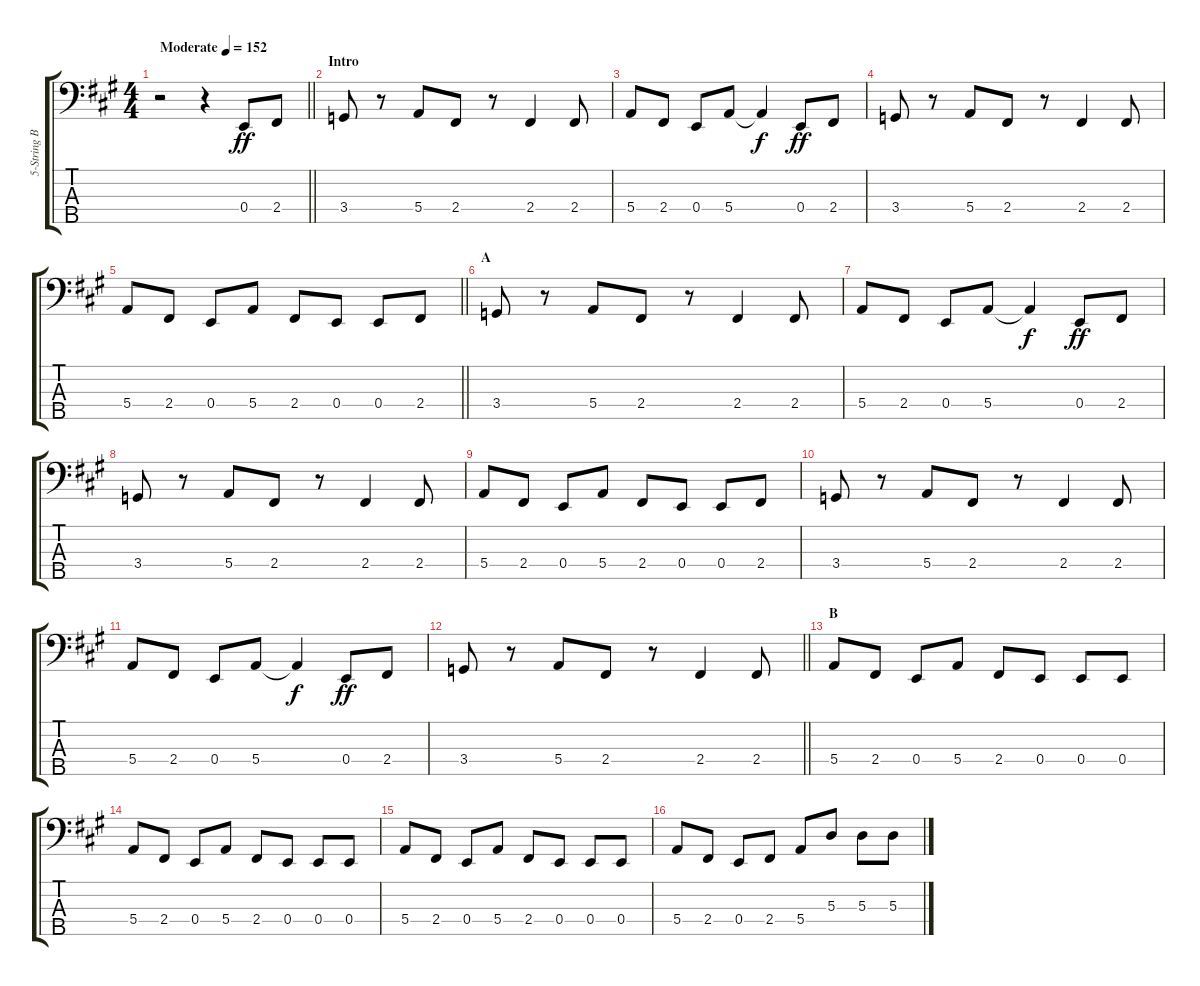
\track ("5-String Bass" "5-String B") {instrument electricbassfinger}
\staff {score tabs}
\tuning (G2 D2 A1 E1 B0) {hide}
\ts (4 4)
\tempo (152 "Moderate")
\clef f4
\barLineRight lightlight
\ks a
r.2{dy ff instrument electricbassfinger} r.4 0.4.8 2.4.8 |
\section ("" "Intro")
3.4.8 r.8 5.4.8 2.4.8 r.8 2.4.4 2.4.8 |
5.4.8 2.4.8 0.4.8 5.4.8 5.4{t}.4{dy f} 0.4.8{dy ff} 2.4.8 |
3.4.8 r.8 5.4.8 2.4.8 r.8 2.4.4 2.4.8 |
\barLineRight lightlight
5.4.8 2.4.8 0.4.8 5.4.8 2.4.8 0.4.8 0.4.8 2.4.8 |
\section ("" "A")
3.4.8 r.8 5.4.8 2.4.8 r.8 2.4.4 2.4.8 |
5.4.8 2.4.8 0.4.8 5.4.8 5.4{t}.4{dy f} 0.4.8{dy ff} 2.4.8 |
3.4.8 r.8 5.4.8 2.4.8 r.8 2.4.4 2.4.8 |
5.4.8 2.4.8 0.4.8 5.4.8 2.4.8 0.4.8 0.4.8 2.4.8 |
3.4.8 r.8 5.4.8 2.4.8 r.8 2.4.4 2.4.8 |
5.4.8 2.4.8 0.4.8 5.4.8 5.4{t}.4{dy f} 0.4.8{dy ff} 2.4.8 |
\barLineRight lightlight
3.4.8 r.8 5.4.8 2.4.8 r.8 2.4.4 2.4.8 |
\section ("" "B")
5.4.8 2.4.8 0.4.8 5.4.8 2.4.8 0.4.8 0.4.8 0.4.8 |
5.4.8 2.4.8 0.4.8 5.4.8 2.4.8 0.4.8 0.4.8 0.4.8 |
5.4.8 2.4.8 0.4.8 5.4.8 2.4.8 0.4.8 0.4.8 0.4.8 |
5.4.8 2.4.8 0.4.8 2.4.8 5.4.8 5.3.8 5.3.8 5.3.8
